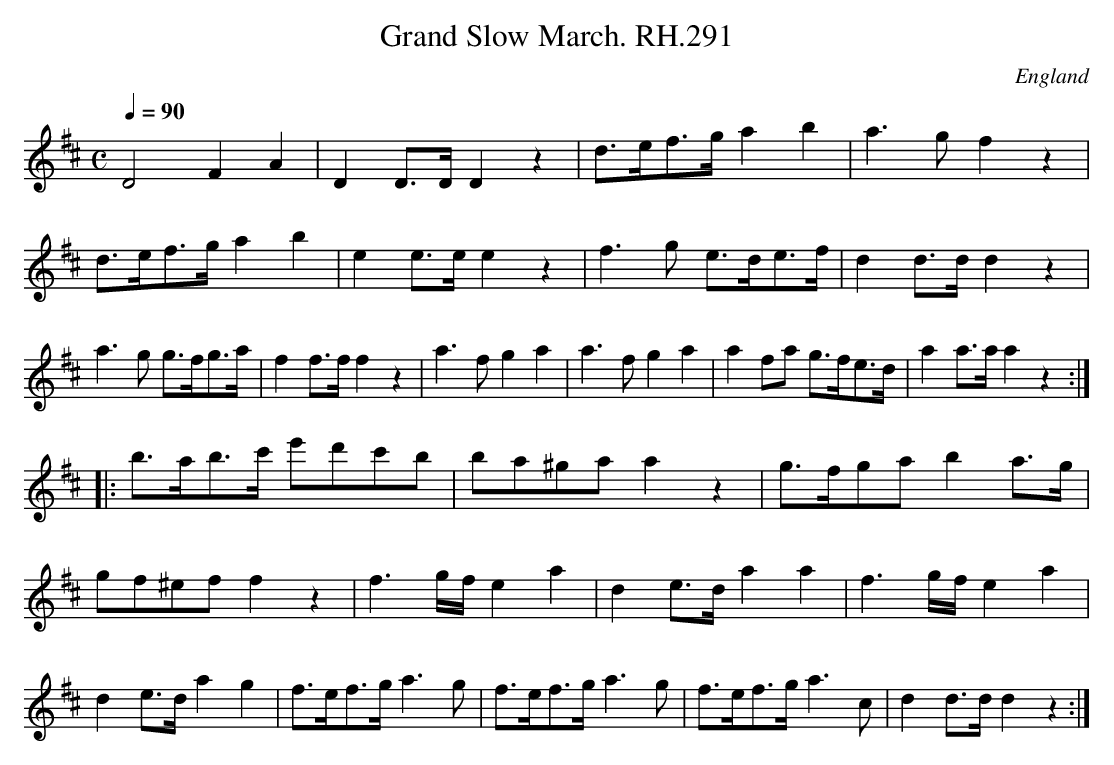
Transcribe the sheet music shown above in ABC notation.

X:1
T:Grand Slow March. RH.291
O:England
M:C
L:1/8
Q:1/4=90
K:D
D4F2A2|D2D>DD2z2|d>ef>ga2b2|a3gf2z2|\
d>ef>ga2b2|e2e>ee2z2|f3g e>de>f|
d2d>dd2z2|a3g g>fg>a|f2f>ff2z2|\
a3fg2a2|a3fg2a2|a2fa g>fe>d|a2a>aa2z2:|!
|:b>ab>c' e'd'c'b|ba^gaa2z2|g>fgab2a>g|\
gf^eff2z2|f3g/f/e2a2|d2e>da2a2|
f3g/f/e2a2|d2e>da2g2|f>ef>ga3g|\
f>ef>ga3g|f>ef>ga3c|d2d>dd2z2:|
